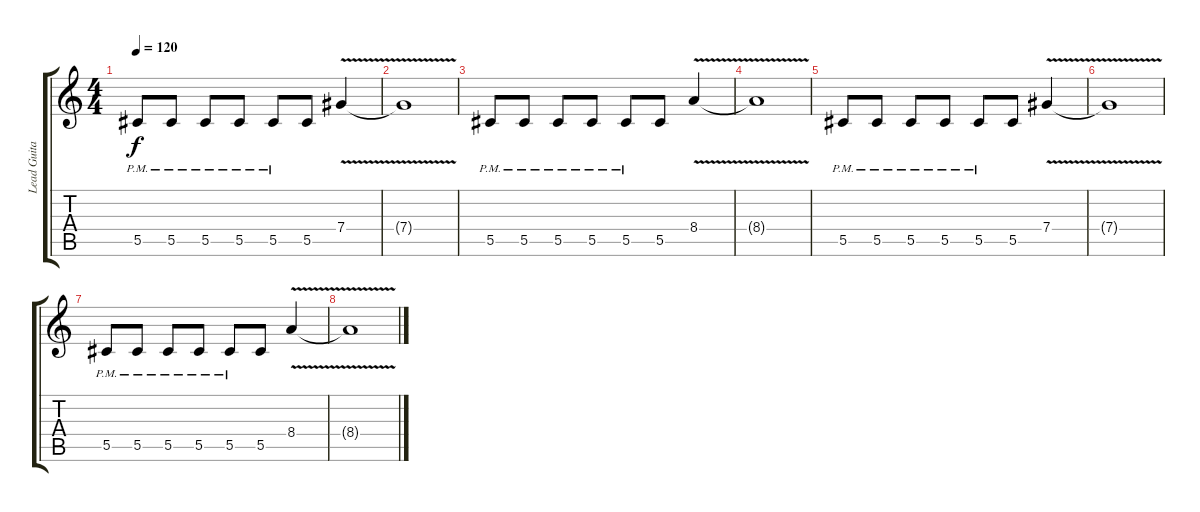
\track ("Lead Guitar 1" "Lead Guita") {instrument distortionguitar}
\staff {score tabs}
\tuning (Eb4 Bb3 Gb3 Db3 Ab2 Db2) {hide}
\ts (4 4)
\tempo 120
\clef g2
\ks c
5.5{pm}.8{dy f} 5.5{pm}.8 5.5{pm}.8 5.5{pm}.8 5.5{pm}.8 5.5.8 7.4{v}.4 |
7.4{t}.1 |
5.5{pm}.8 5.5{pm}.8 5.5{pm}.8 5.5{pm}.8 5.5{pm}.8 5.5.8 8.4{v}.4 |
8.4{t}.1 |
5.5{pm}.8 5.5{pm}.8 5.5{pm}.8 5.5{pm}.8 5.5{pm}.8 5.5.8 7.4{v}.4 |
7.4{t}.1 |
5.5{pm}.8 5.5{pm}.8 5.5{pm}.8 5.5{pm}.8 5.5{pm}.8 5.5.8 8.4{v}.4 |
8.4{t}.1
